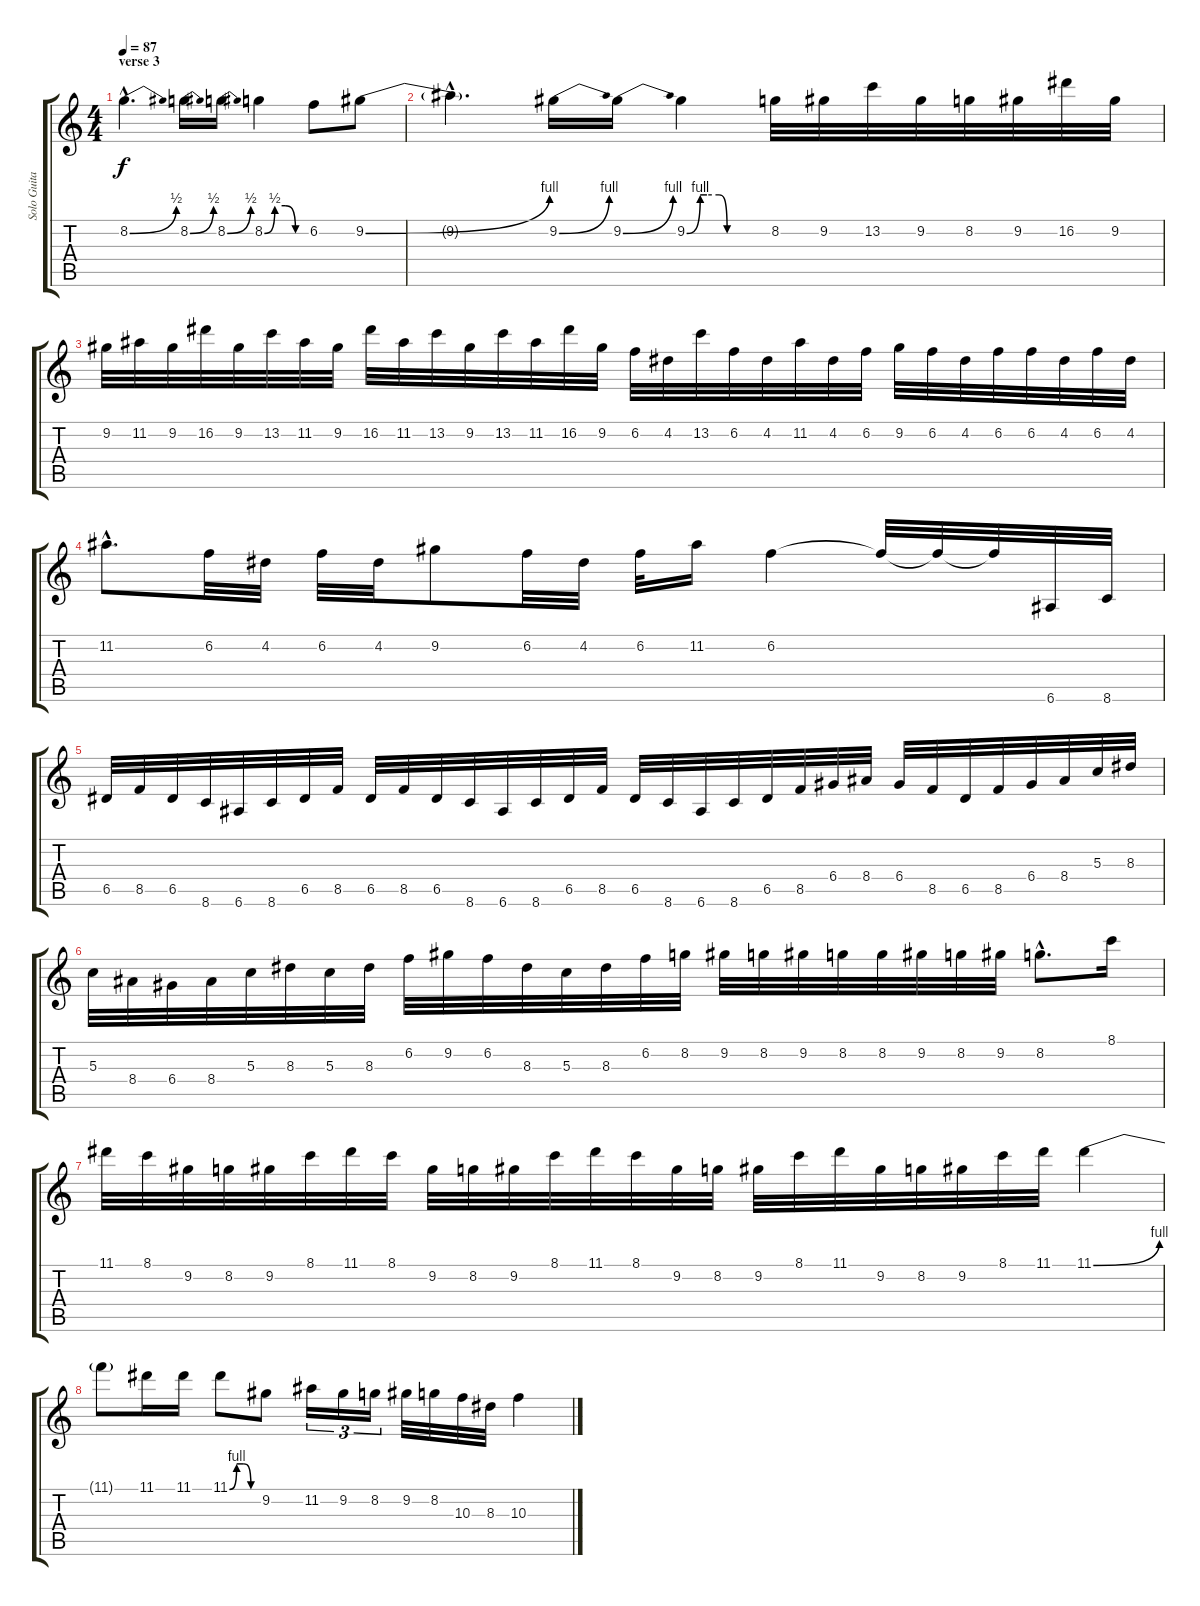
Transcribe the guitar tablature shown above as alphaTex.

\track ("Solo Guitar" "Solo Guita") {instrument distortionguitar}
\staff {score tabs}
\tuning (E4 B3 G3 D3 A2 E2) {hide}
\ts (4 4)
\section ("" "verse 3")
\tempo 87
\clef g2
\ks c
8.2{be (bend 0 0 60 2) hac}.4{d dy f} 8.2{be (bend 0 0 60 2)}.16 8.2{be (bend 0 0 60 2)}.16 8.2{be (custom 0 0 15 2 30 2 45 0 60 0)}.4 6.2.8 9.2{be (bend 0 0 60 4)}.8 |
9.2{hac t}.4{d} 9.2{be (bend 0 0 60 4)}.16 9.2{be (bend 0 0 60 4)}.16 9.2{be (custom 0 0 10 4 15 4 24 4 30 0 34 0 45 0 60 0)}.4 8.2.32 9.2.32 13.2.32 9.2.32 8.2.32 9.2.32 16.2.32 9.2.32 |
9.2.32 11.2.32 9.2.32 16.2.32 9.2.32 13.2.32 11.2.32 9.2.32 16.2.32 11.2.32 13.2.32 9.2.32 13.2.32 11.2.32 16.2.32 9.2.32 6.2.32 4.2.32 13.2.32 6.2.32 4.2.32 11.2.32 4.2.32 6.2.32 9.2.32 6.2.32 4.2.32 6.2.32 6.2.32 4.2.32 6.2.32 4.2.32 |
11.2{hac}.8{d} 6.2.32 4.2.32 6.2.32 4.2.32 9.2.8 6.2.32 4.2.32 6.2.32 11.2.16 6.2.4 6.2{t}.32 6.2{t}.32 6.2{t}.32 6.6.32 8.6.32 |
6.5.32 8.5.32 6.5.32 8.6.32 6.6.32 8.6.32 6.5.32 8.5.32 6.5.32 8.5.32 6.5.32 8.6.32 6.6.32 8.6.32 6.5.32 8.5.32 6.5.32 8.6.32 6.6.32 8.6.32 6.5.32 8.5.32 6.4.32 8.4.32 6.4.32 8.5.32 6.5.32 8.5.32 6.4.32 8.4.32 5.3.32 8.3.32 |
5.3.32 8.4.32 6.4.32 8.4.32 5.3.32 8.3.32 5.3.32 8.3.32 6.2.32 9.2.32 6.2.32 8.3.32 5.3.32 8.3.32 6.2.32 8.2.32 9.2.32 8.2.32 9.2.32 8.2.32 8.2.32 9.2.32 8.2.32 9.2.32 8.2{hac}.8{d} 8.1.16 |
11.1.32 8.1.32 9.2.32 8.2.32 9.2.32 8.1.32 11.1.32 8.1.32 9.2.32 8.2.32 9.2.32 8.1.32 11.1.32 8.1.32 9.2.32 8.2.32 9.2.32 8.1.32 11.1.32 9.2.32 8.2.32 9.2.32 8.1.32 11.1.32 11.1{be (bend 0 0 60 4)}.4 |
11.1{t}.8 11.1.16 11.1.16 11.1{be (custom 0 0 15 4 30 4 45 0 60 0)}.8 9.2.8 11.2.16{tu (3 2)} 9.2.16{tu (3 2)} 8.2.16{tu (3 2)} 9.2.32 8.2.32 10.3.32 8.3.32 10.3.4
